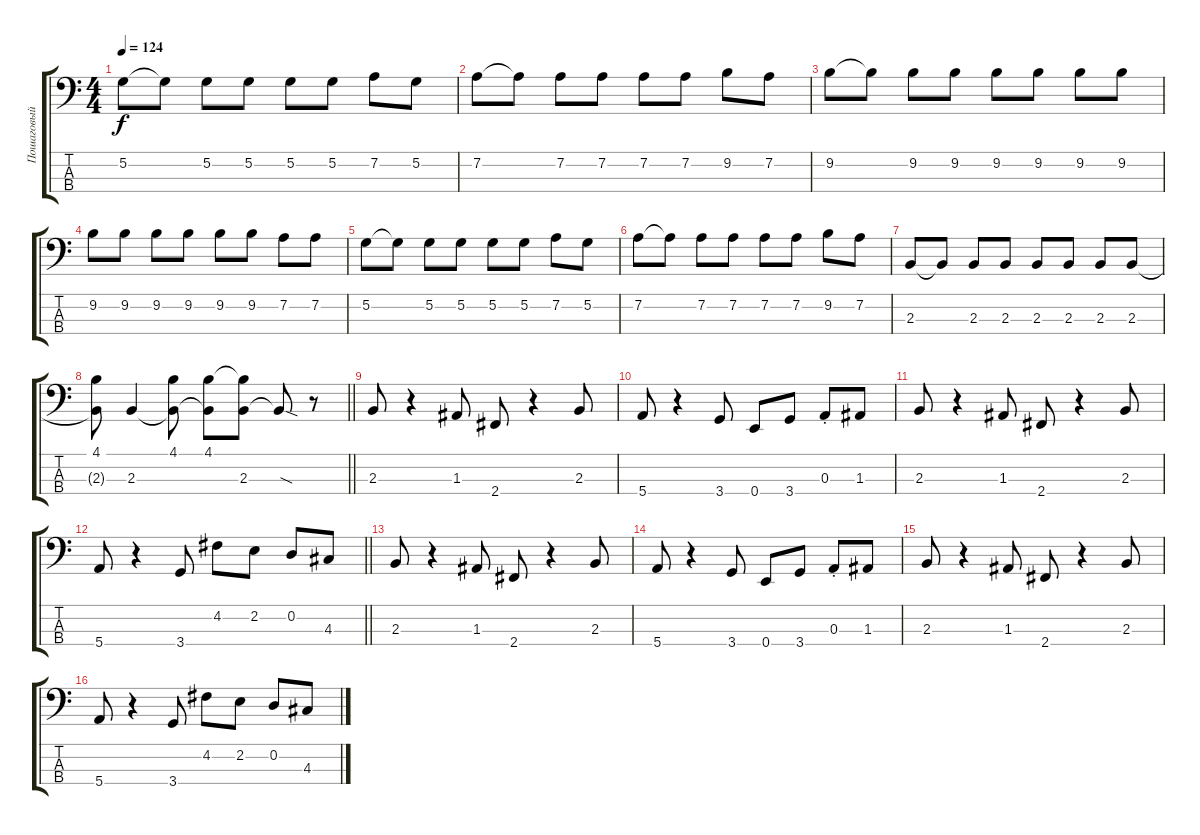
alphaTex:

\track ("Пошаговый" "Пошаговый") {instrument electricbassfinger}
\staff {score tabs}
\tuning (G2 D2 A1 E1) {hide}
\ts (4 4)
\tempo 124
\clef f4
\ks c
5.2.8{dy f} 5.2{t}.8 5.2.8 5.2.8 5.2.8 5.2.8 7.2.8 5.2.8 |
7.2.8 7.2{t}.8 7.2.8 7.2.8 7.2.8 7.2.8 9.2.8 7.2.8 |
9.2.8 9.2{t}.8 9.2.8 9.2.8 9.2.8 9.2.8 9.2.8 9.2.8 |
9.2.8 9.2.8 9.2.8 9.2.8 9.2.8 9.2.8 7.2.8 7.2.8 |
5.2.8 5.2{t}.8 5.2.8 5.2.8 5.2.8 5.2.8 7.2.8 5.2.8 |
7.2.8 7.2{t}.8 7.2.8 7.2.8 7.2.8 7.2.8 9.2.8 7.2.8 |
2.3.8 2.3{t}.8 2.3.8 2.3.8 2.3.8 2.3.8 2.3.8 2.3.8 |
\barLineRight lightlight
(4.1 2.3{t}).8 2.3.4 (4.1 2.3{t}).8 (4.1 2.3{t}).8 (4.1{t} 2.3).8 2.3{sod t}.8 r.8 |
2.3.8 r.4 1.3.8 2.4.8 r.4 2.3.8 |
5.4.8 r.4 3.4.8 0.4.8 3.4.8 0.3{st}.8 1.3.8 |
2.3.8 r.4 1.3.8 2.4.8 r.4 2.3.8 |
\barLineRight lightlight
5.4.8 r.4 3.4.8 4.2.8 2.2.8 0.2.8 4.3.8 |
2.3.8 r.4 1.3.8 2.4.8 r.4 2.3.8 |
5.4.8 r.4 3.4.8 0.4.8 3.4.8 0.3{st}.8 1.3.8 |
2.3.8 r.4 1.3.8 2.4.8 r.4 2.3.8 |
5.4.8 r.4 3.4.8 4.2.8 2.2.8 0.2.8 4.3.8
